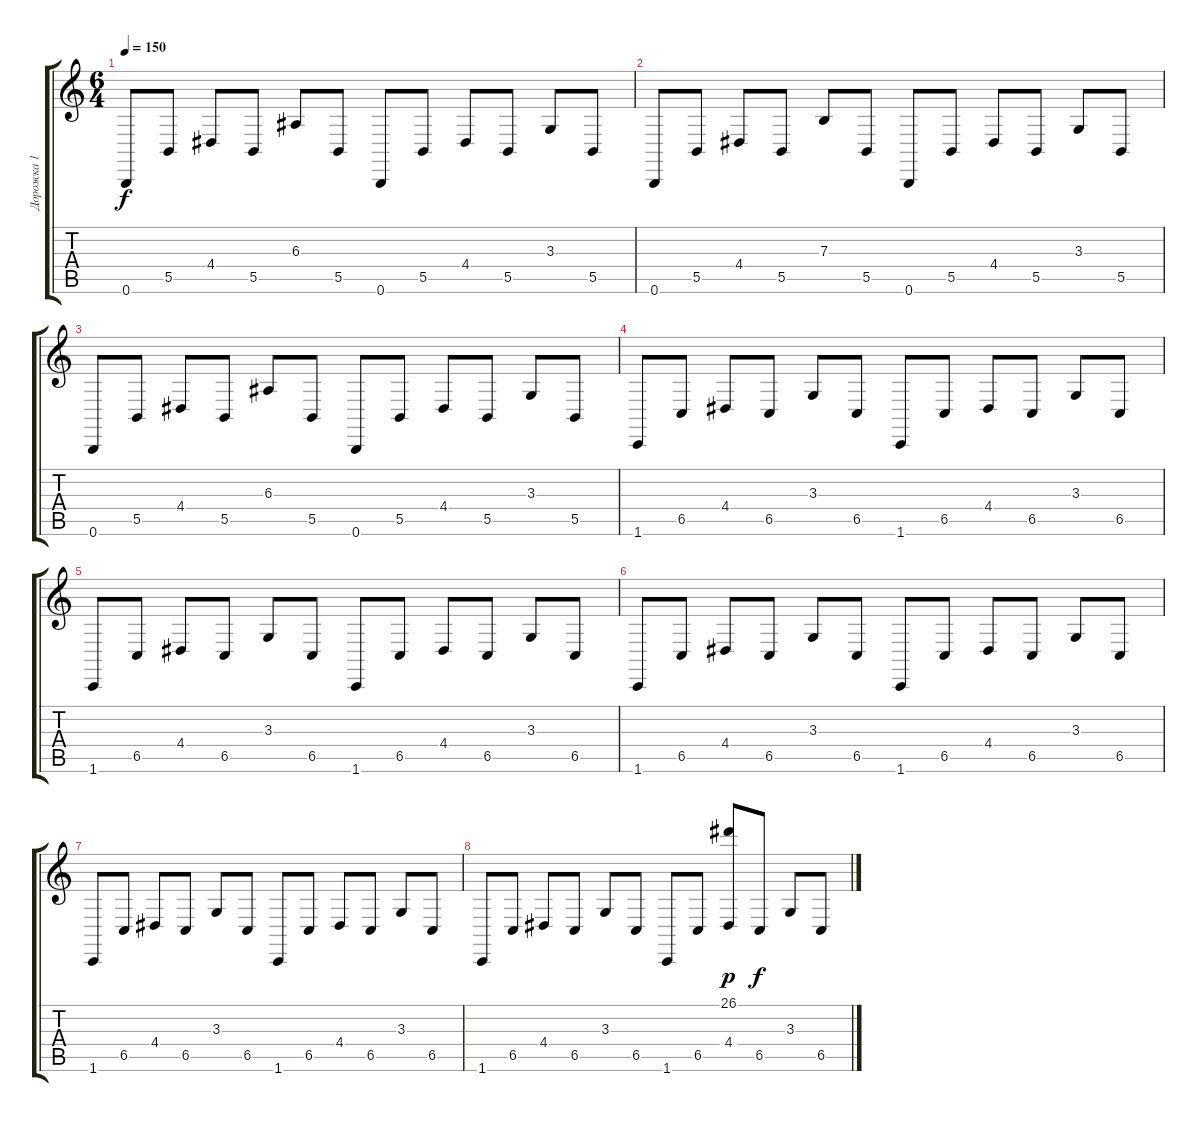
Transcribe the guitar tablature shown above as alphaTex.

\track ("Дорожка 1" "Дорожка 1") {instrument stringensemble1}
\staff {score tabs}
\tuning (Db4 Ab3 E3 B2 Gb2 B1) {hide}
\ts (6 4)
\tempo 150
\clef g2
\ks c
0.6.8{dy f} 5.5.8 4.4.8 5.5.8 6.3.8 5.5.8 0.6.8 5.5.8 4.4.8 5.5.8 3.3.8 5.5.8 |
0.6.8 5.5.8 4.4.8 5.5.8 7.3.8 5.5.8 0.6.8 5.5.8 4.4.8 5.5.8 3.3.8 5.5.8 |
0.6.8 5.5.8 4.4.8 5.5.8 6.3.8 5.5.8 0.6.8 5.5.8 4.4.8 5.5.8 3.3.8 5.5.8 |
1.6.8 6.5.8 4.4.8 6.5.8 3.3.8 6.5.8 1.6.8 6.5.8 4.4.8 6.5.8 3.3.8 6.5.8 |
1.6.8 6.5.8 4.4.8 6.5.8 3.3.8 6.5.8 1.6.8 6.5.8 4.4.8 6.5.8 3.3.8 6.5.8 |
1.6.8 6.5.8 4.4.8 6.5.8 3.3.8 6.5.8 1.6.8 6.5.8 4.4.8 6.5.8 3.3.8 6.5.8 |
1.6.8 6.5.8 4.4.8 6.5.8 3.3.8 6.5.8 1.6.8 6.5.8 4.4.8 6.5.8 3.3.8 6.5.8 |
1.6.8 6.5.8 4.4.8 6.5.8 3.3.8 6.5.8 1.6.8 6.5.8 (26.1 4.4).8{dy p} 6.5.8{dy f} 3.3.8 6.5.8
